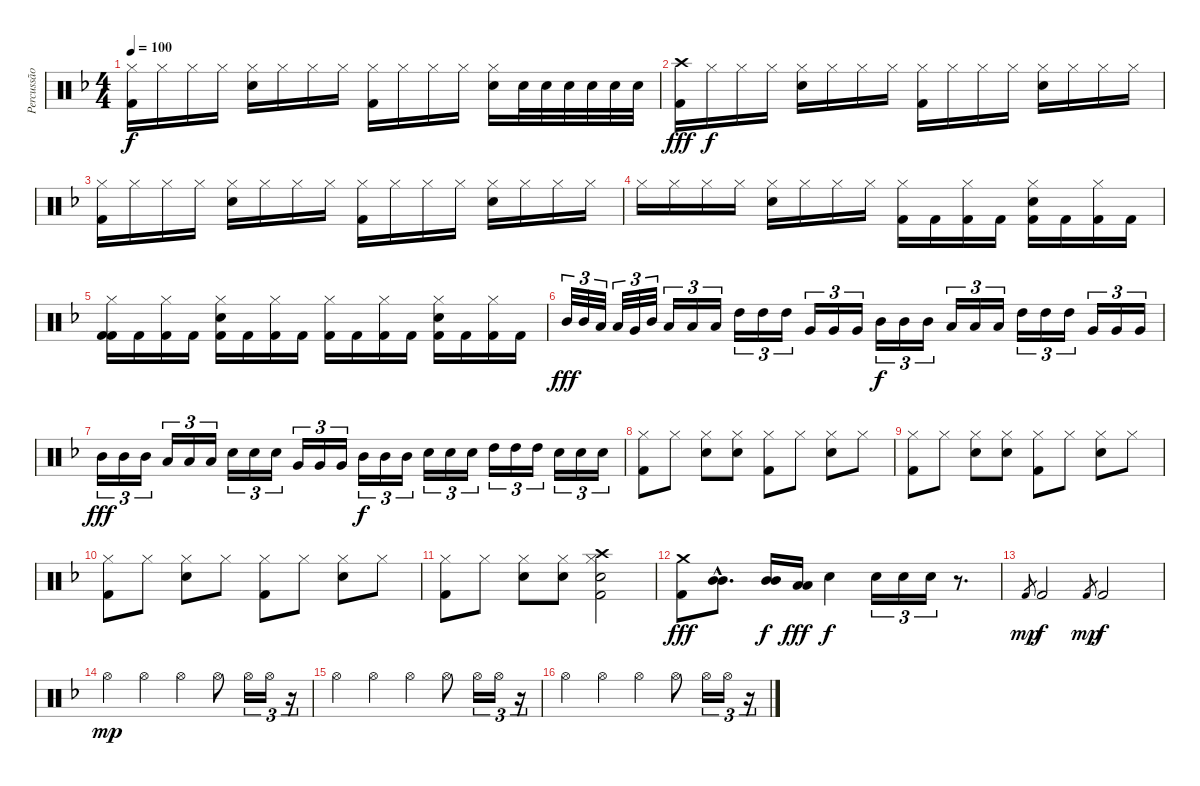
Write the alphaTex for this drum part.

\track ("Percussão" "Percussão") {instrument percussion}
\staff {score}
\articulation defaults
\ts (4 4)
\tempo 100
\clef neutral
\ks dminor
("Hi-Hat (closed)" "Kick (hit) 2").16{dy f} "Hi-Hat (closed)".16 "Hi-Hat (closed)".16 "Hi-Hat (closed)".16 ("Hi-Hat (closed)" "Snare (hit) 2").16 "Hi-Hat (closed)".16 "Hi-Hat (closed)".16 "Hi-Hat (closed)".16 ("Hi-Hat (closed)" "Kick (hit) 2").16 "Hi-Hat (closed)".16 "Hi-Hat (closed)".16 "Hi-Hat (closed)".16 ("Hi-Hat (closed)" "Snare (hit) 2").16 "Snare (hit) 2".32 "Snare (hit) 2".32 "Snare (hit) 2".32 "Snare (hit) 2".32 "Snare (hit) 2".32 "Snare (hit) 2".32 |
("Kick (hit) 2" "Crash high (hit)").16{dy fff} "Hi-Hat (closed)".16{dy f} "Hi-Hat (closed)".16 "Hi-Hat (closed)".16 ("Hi-Hat (closed)" "Snare (hit) 2").16 "Hi-Hat (closed)".16 "Hi-Hat (closed)".16 "Hi-Hat (closed)".16 ("Hi-Hat (closed)" "Kick (hit) 2").16 "Hi-Hat (closed)".16 "Hi-Hat (closed)".16 "Hi-Hat (closed)".16 ("Hi-Hat (closed)" "Snare (hit) 2").16 "Hi-Hat (closed)".16 "Hi-Hat (closed)".16 "Hi-Hat (closed)".16 |
("Hi-Hat (closed)" "Kick (hit) 2").16 "Hi-Hat (closed)".16 "Hi-Hat (closed)".16 "Hi-Hat (closed)".16 ("Hi-Hat (closed)" "Snare (hit) 2").16 "Hi-Hat (closed)".16 "Hi-Hat (closed)".16 "Hi-Hat (closed)".16 ("Hi-Hat (closed)" "Kick (hit) 2").16 "Hi-Hat (closed)".16 "Hi-Hat (closed)".16 "Hi-Hat (closed)".16 ("Hi-Hat (closed)" "Snare (hit) 2").16 "Hi-Hat (closed)".16 "Hi-Hat (closed)".16 "Hi-Hat (closed)".16 |
"Hi-Hat (closed)".16 "Hi-Hat (closed)".16 "Hi-Hat (closed)".16 "Hi-Hat (closed)".16 ("Hi-Hat (closed)" "Snare (hit) 2").16 "Hi-Hat (closed)".16 "Hi-Hat (closed)".16 "Hi-Hat (closed)".16 ("Hi-Hat (closed)" "Kick (hit) 2").16 "Kick (hit) 2".16 ("Hi-Hat (closed)" "Kick (hit) 2").16 "Kick (hit) 2".16 ("Hi-Hat (closed)" "Snare (hit) 2" "Kick (hit) 2").16 "Kick (hit) 2".16 ("Hi-Hat (closed)" "Kick (hit) 2").16 "Kick (hit) 2".16 |
("Hi-Hat (closed)" "Kick (hit) 2" "Kick (hit) 2").16 "Kick (hit) 2".16 ("Hi-Hat (closed)" "Kick (hit) 2").16 "Kick (hit) 2".16 ("Hi-Hat (closed)" "Snare (hit) 2" "Kick (hit) 2").16 "Kick (hit) 2".16 ("Hi-Hat (closed)" "Kick (hit) 2").16 "Kick (hit) 2".16 ("Hi-Hat (closed)" "Kick (hit) 2").16 "Kick (hit) 2".16 ("Hi-Hat (closed)" "Kick (hit) 2").16 "Kick (hit) 2".16 ("Hi-Hat (closed)" "Snare (hit) 2" "Kick (hit) 2").16 "Kick (hit) 2".16 ("Hi-Hat (closed)" "Kick (hit) 2").16 "Kick (hit) 2".16 |
"Mid Tom (hit)".32{tu (3 2) dy fff} "Mid Tom (hit)".32{tu (3 2)} "Low Tom (hit)".32{tu (3 2)} "Low Tom (hit)".32{tu (3 2)} "Very Low Tom (hit)".32{tu (3 2)} "Mid Tom (hit)".32{tu (3 2)} "Low Tom (hit)".16{tu (3 2)} "Low Tom (hit)".16{tu (3 2)} "Low Tom (hit)".16{tu (3 2)} "High Tom (hit)".16{tu (3 2)} "High Tom (hit)".16{tu (3 2)} "High Tom (hit)".16{tu (3 2)} "Very Low Tom (hit)".16{tu (3 2)} "Very Low Tom (hit)".16{tu (3 2)} "Very Low Tom (hit)".16{tu (3 2)} "Mid Tom (hit)".16{tu (3 2) dy f} "Mid Tom (hit)".16{tu (3 2)} "Mid Tom (hit)".16{tu (3 2)} "Low Tom (hit)".16{tu (3 2)} "Low Tom (hit)".16{tu (3 2)} "Low Tom (hit)".16{tu (3 2)} "High Tom (hit)".16{tu (3 2)} "High Tom (hit)".16{tu (3 2)} "High Tom (hit)".16{tu (3 2)} "Very Low Tom (hit)".16{tu (3 2)} "Very Low Tom (hit)".16{tu (3 2)} "Very Low Tom (hit)".16{tu (3 2)} |
"Mid Tom (hit)".16{tu (3 2) dy fff} "Mid Tom (hit)".16{tu (3 2)} "Mid Tom (hit)".16{tu (3 2)} "Low Tom (hit)".16{tu (3 2)} "Low Tom (hit)".16{tu (3 2)} "Low Tom (hit)".16{tu (3 2)} "Snare (hit) 2".16{tu (3 2)} "Snare (hit) 2".16{tu (3 2)} "Snare (hit) 2".16{tu (3 2)} "Very Low Tom (hit)".16{tu (3 2)} "Very Low Tom (hit)".16{tu (3 2)} "Very Low Tom (hit)".16{tu (3 2)} "Mid Tom (hit)".16{tu (3 2) dy f} "Mid Tom (hit)".16{tu (3 2)} "Mid Tom (hit)".16{tu (3 2)} "Snare (hit) 2".16{tu (3 2)} "Snare (hit) 2".16{tu (3 2)} "Snare (hit) 2".16{tu (3 2)} "High Tom (hit)".16{tu (3 2)} "High Tom (hit)".16{tu (3 2)} "High Tom (hit)".16{tu (3 2)} "Electric Snare (hit)".16{tu (3 2)} "Electric Snare (hit)".16{tu (3 2)} "Electric Snare (hit)".16{tu (3 2)} |
("Hi-Hat (closed)" "Kick (hit) 2").8 "Hi-Hat (closed)".8 ("Hi-Hat (closed)" "Snare (hit) 2").8 ("Hi-Hat (closed)" "Snare (hit) 2").8 ("Hi-Hat (closed)" "Kick (hit) 2").8 "Hi-Hat (closed)".8 ("Hi-Hat (closed)" "Snare (hit) 2").8 "Hi-Hat (closed)".8 |
("Hi-Hat (closed)" "Kick (hit) 2").8 "Hi-Hat (closed)".8 ("Hi-Hat (closed)" "Snare (hit) 2").8 ("Hi-Hat (closed)" "Snare (hit) 2").8 ("Hi-Hat (closed)" "Kick (hit) 2").8 "Hi-Hat (closed)".8 ("Hi-Hat (closed)" "Snare (hit) 2").8 "Hi-Hat (closed)".8 |
("Hi-Hat (closed)" "Kick (hit) 2").8 "Hi-Hat (closed)".8 ("Hi-Hat (closed)" "Snare (hit) 2").8 "Hi-Hat (closed)".8 ("Hi-Hat (closed)" "Kick (hit) 2").8 "Hi-Hat (closed)".8 ("Hi-Hat (closed)" "Snare (hit) 2").8 "Hi-Hat (closed)".8 |
("Hi-Hat (closed)" "Kick (hit) 2").8 "Hi-Hat (closed)".8 ("Hi-Hat (closed)" "Snare (hit) 2").8 ("Hi-Hat (closed)" "Snare (hit) 2").8 ("Hi-Hat (closed)" "Crash high (hit)" "Kick (hit) 2" "Snare (hit) 2").2 |
("Crash medium (hit)" "Kick (hit) 2").8{dy fff} ("Mid Tom (hit)"{hac} "Mid Tom (hit)"{hac}).8{d} ("Mid Tom (hit)" "Mid Tom (hit)").16{dy f} ("Low Tom (hit)" "Low Tom (hit)").16{dy fff} "Snare (hit) 2".4{dy f} "Snare (hit) 2".16{tu (3 2)} "Snare (hit) 2".16{tu (3 2)} "Snare (hit) 2".16{tu (3 2)} r.8{d} |
"Kick (hit) 2".8{gr dy mp} "Kick (hit) 2".2{dy f} "Kick (hit) 2".8{gr dy mp} "Kick (hit) 2".2{dy f} |
"Hi-Hat (open)".4{dy mp} "Hi-Hat (open)".4 "Hi-Hat (open)".4 "Hi-Hat (open)".8 "Hi-Hat (open)".16{tu (3 2)} "Hi-Hat (open)".16{tu (3 2)} r.16{tu (3 2)} |
"Hi-Hat (open)".4 "Hi-Hat (open)".4 "Hi-Hat (open)".4 "Hi-Hat (open)".8 "Hi-Hat (open)".16{tu (3 2)} "Hi-Hat (open)".16{tu (3 2)} r.16{tu (3 2)} |
"Hi-Hat (open)".4 "Hi-Hat (open)".4 "Hi-Hat (open)".4 "Hi-Hat (open)".8 "Hi-Hat (open)".16{tu (3 2)} "Hi-Hat (open)".16{tu (3 2)} r.16{tu (3 2)}
